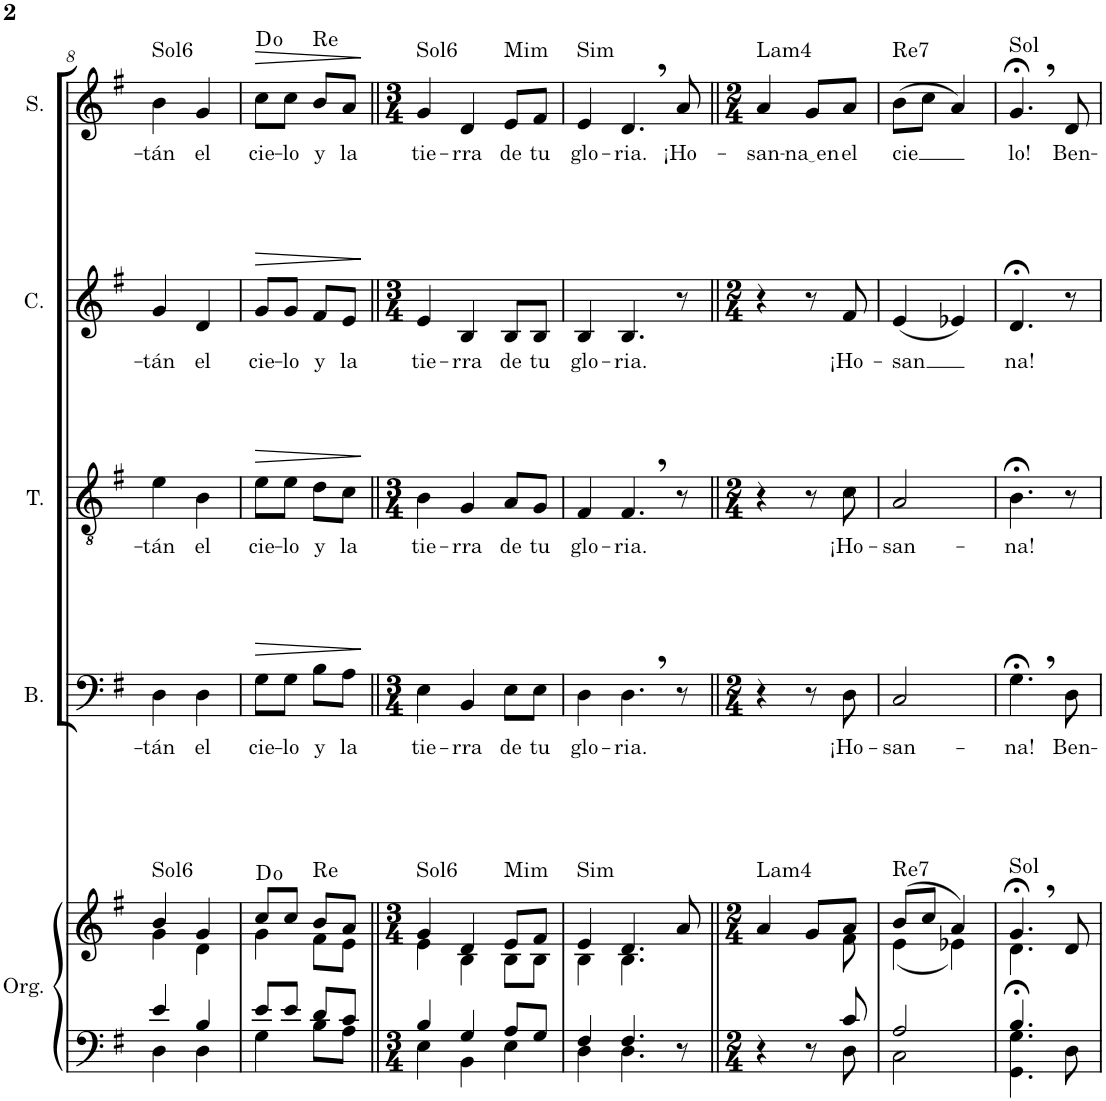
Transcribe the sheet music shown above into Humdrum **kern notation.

**kern	**kern	**harte	**kern	**text	**dynam	**kern	**text	**dynam	**kern	**text	**dynam	**kern	**text	**dynam	**harte
*part5	*part5	*part5	*part4	*part4	*part4	*part3	*part3	*part3	*part2	*part2	*part2	*part1	*part1	*part1	*part1
*staff6	*staff5	*	*staff4	*staff4	*staff4	*staff3	*staff3	*staff3	*staff2	*staff2	*staff2	*staff1	*staff1	*staff1	*
*I"Órgano	*	*	*I"Bajo	*	*	*I"Tenor	*	*	*I"Contralto	*	*	*I"Soprano	*	*	*
*	*	*	*I'B.	*	*	*I'T.	*	*	*I'C.	*	*	*I'S.	*	*	*
!!LO:PB:g=z
*clefF4	*clefG2	*	*clefF4	*	*	*clefGv2	*	*	*clefG2	*	*	*clefG2	*	*	*
*k[f#]	*k[f#]	*	*k[f#]	*	*	*k[f#]	*	*	*k[f#]	*	*	*k[f#]	*	*	*
*M2/4	*M2/4	*	*M2/4	*	*	*M2/4	*	*	*M2/4	*	*	*M2/4	*	*	*
=8	=8	=8	=8	=8	=8	=8	=8	=8	=8	=8	=8	=8	=8	=8	=8
*^	*^	*	*	*	*	*	*	*	*	*	*	*	*	*	*
!	!	!	!	!LO:H:kt=Sol6	!	!LO:LY:b	!	!	!LO:LY:b	!	!	!LO:LY:b	!	!	!LO:LY:b	!	!LO:H:kt=Sol6
4e/	4D\	4b/	4g\	N	4D\	-tán	.	4e\	-tán	.	4g/	-tán	.	4b\	-tán	.	N
!	!	!	!	!	!	!LO:LY:b	!	!	!LO:LY:b	!	!	!LO:LY:b	!	!	!LO:LY:b	!	!
4B/	4D\	4g/	4d\	.	4D\	el	.	4B\	el	.	4d/	el	.	4g/	el	.	.
=9	=9	=9	=9	=9	=9	=9	=9	=9	=9	=9	=9	=9	=9	=9	=9	=9	=9
!	!	!	!	!	!	!LO:LY:b	!LO:HP:b	!	!LO:LY:b	!LO:HP:b	!	!LO:LY:b	!LO:HP:b	!	!LO:LY:b	!LO:HP:b	!
8e/L	4G\	8cc/L	4g\	D:dim	8G\L	cie-	>	8e\L	cie-	>	8g/L	cie-	>	8cc\L	cie-	>	D:dim
!	!	!	!	!	!	!LO:LY:b	!	!	!LO:LY:b	!	!	!LO:LY:b	!	!	!LO:LY:b	!	!
8e/J	.	8cc/J	.	.	8G\J	-lo	.	8e\J	-lo	.	8g/J	-lo	.	8cc\J	-lo	.	.
!	!	!	!	!LO:H:kt=Re	!	!LO:LY:b	!	!	!LO:LY:b	!	!	!LO:LY:b	!	!	!LO:LY:b	!	!LO:H:kt=Re
8d/L	8B\L	8b/L	8f#\L	N	8B\L	y	.	8d\L	y	.	8f#/L	y	.	8b/L	y	.	N
!	!	!	!	!	!	!LO:LY:b	!	!	!LO:LY:b	!	!	!LO:LY:b	!	!	!LO:LY:b	!	!
8c/J	8A\J	8a/J	8e\J	.	8A\J	la	.	8c\J	la	.	8e/J	la	.	8a/J	la	.	.
*v	*v	*	*	*	*	*	*	*	*	*	*	*	*	*	*	*	*
*	*v	*v	*	*	*	*	*	*	*	*	*	*	*	*	*	*
.	.	.	.	.	]	.	.	]	.	.	]	.	.	]	.
=10||	=10||	=10||	=10||	=10||	=10||	=10||	=10||	=10||	=10||	=10||	=10||	=10||	=10||	=10||	=10||
*M3/4	*M3/4	*	*M3/4	*	*	*M3/4	*	*	*M3/4	*	*	*M3/4	*	*	*
*^	*^	*	*	*	*	*	*	*	*	*	*	*	*	*	*
!	!	!	!	!LO:H:kt=Sol6	!	!LO:LY:b	!	!	!LO:LY:b	!	!	!LO:LY:b	!	!	!LO:LY:b	!	!LO:H:kt=Sol6
4B/	4E\	4g/	4e\	N	4E\	tie-	.	4B\	tie-	.	4e/	tie-	.	4g/	tie-	.	N
!	!	!	!	!	!	!LO:LY:b	!	!	!LO:LY:b	!	!	!LO:LY:b	!	!	!LO:LY:b	!	!
4G/	4BB\	4d/	4B\	.	4BB/	-rra	.	4G/	-rra	.	4B/	-rra	.	4d/	-rra	.	.
!	!	!	!	!LO:H:kt=Mim	!	!LO:LY:b	!	!	!LO:LY:b	!	!	!LO:LY:b	!	!	!LO:LY:b	!	!LO:H:kt=Mim
8A/L	4E\	8e/L	8B\L	N	8E\L	de	.	8A/L	de	.	8B/L	de	.	8e/L	de	.	N
!	!	!	!	!	!	!LO:LY:b	!	!	!LO:LY:b	!	!	!LO:LY:b	!	!	!LO:LY:b	!	!
8G/J	.	8f#/J	8B\J	.	8E\J	tu	.	8G/J	tu	.	8B/J	tu	.	8f#/J	tu	.	.
=11	=11	=11	=11	=11	=11	=11	=11	=11	=11	=11	=11	=11	=11	=11	=11	=11	=11
!	!	!	!	!LO:H:kt=Sim	!	!LO:LY:b	!	!	!LO:LY:b	!	!	!LO:LY:b	!	!	!LO:LY:b	!	!LO:H:kt=Sim
4F#/	4D\	4e/	4B\	N	4D\	glo-	.	4F#/	glo-	.	4B/	glo-	.	4e/	glo-	.	N
!	!	!	!	!	!	!LO:LY:b	!	!	!LO:LY:b	!	!	!LO:LY:b	!	!	!LO:LY:b	!	!
4.F#/	4.D\	4.d/	4.B\	.	4.D,\	-ria.	.	4.F#,/	-ria.	.	4.B/	-ria.	.	4.d,/	-ria.	.	.
!	!	!	!	!	!	!	!	!	!	!	!	!	!	!	!LO:LY:b	!	!
8r	8ryy	8a/	8ryy	.	8r	.	.	8r	.	.	8r	.	.	8a/	¡Ho-	.	.
=12||	=12||	=12||	=12||	=12||	=12||	=12||	=12||	=12||	=12||	=12||	=12||	=12||	=12||	=12||	=12||	=12||	=12||
*M2/4	*	*M2/4	*	*	*M2/4	*	*	*M2/4	*	*	*M2/4	*	*	*M2/4	*	*	*
!	!	!	!	!LO:H:kt=Lam4	!	!	!	!	!	!	!	!	!	!	!LO:LY:b	!	!LO:H:kt=Lam4
4r	4.ryy	4a/	4.ryy	N	4r	.	.	4r	.	.	4r	.	.	4a/	-san-	.	N
!	!	!	!	!	!	!	!	!	!	!	!	!	!	!	!LO:LY:b	!	!
8r	.	8g/L	.	.	8r	.	.	8r	.	.	8r	.	.	8g/L	na en	.	.
!	!	!	!	!	!	!LO:LY:b	!	!	!LO:LY:b	!	!	!LO:LY:b	!	!	!LO:LY:b	!	!
8c/	8D\	8a/J	8f#\	.	8D\	¡Ho-	.	8c\	¡Ho-	.	8f#/	¡Ho-	.	8a/J	el	.	.
=13	=13	=13	=13	=13	=13	=13	=13	=13	=13	=13	=13	=13	=13	=13	=13	=13	=13
!	!	!	!	!LO:H:kt=Re7	!	!LO:LY:b	!	!	!LO:LY:b	!	!	!LO:LY:b	!	!	!LO:LY:b	!	!LO:H:kt=Re7
2A/	2C\	(8b/L	(4e\	N	2C/	-san-	.	2A/	-san-	.	(4e/	-san	.	(8b\L	cie	.	N
.	.	8cc/J	.	.	.	.	.	.	.	.	.	.	.	8cc\J	.	.	.
.	.	4a/)	4e-X\)	.	.	.	.	.	.	.	4e-X/)	.	.	4a/)	.	.	.
=14	=14	=14	=14	=14	=14	=14	=14	=14	=14	=14	=14	=14	=14	=14	=14	=14	=14
!	!	!	!	!LO:H:kt=Sol	!	!LO:LY:b	!	!	!LO:LY:b	!	!	!LO:LY:b	!	!	!LO:LY:b	!	!LO:H:kt=Sol
4.B;</	4.GG\ 4.G\	4.g;<,/	4.d\	N	4.G;<,\	-na!	.	4.B;<\	-na!	.	4.d;</	na!	.	4.g;<,/	lo!	.	N
!	!	!	!	!	!	!LO:LY:b	!	!	!	!	!	!	!	!	!LO:LY:b	!	!
8D\	8ryy	8d/	8ryy	.	8D\	Ben-	.	8r	.	.	8r	.	.	8d/	Ben-	.	.
*v	*v	*	*	*	*	*	*	*	*	*	*	*	*	*	*	*	*
*	*v	*v	*	*	*	*	*	*	*	*	*	*	*	*	*	*
=	=	=	=	=	=	=	=	=	=	=	=	=	=	=	=
*-	*-	*-	*-	*-	*-	*-	*-	*-	*-	*-	*-	*-	*-	*-	*-
